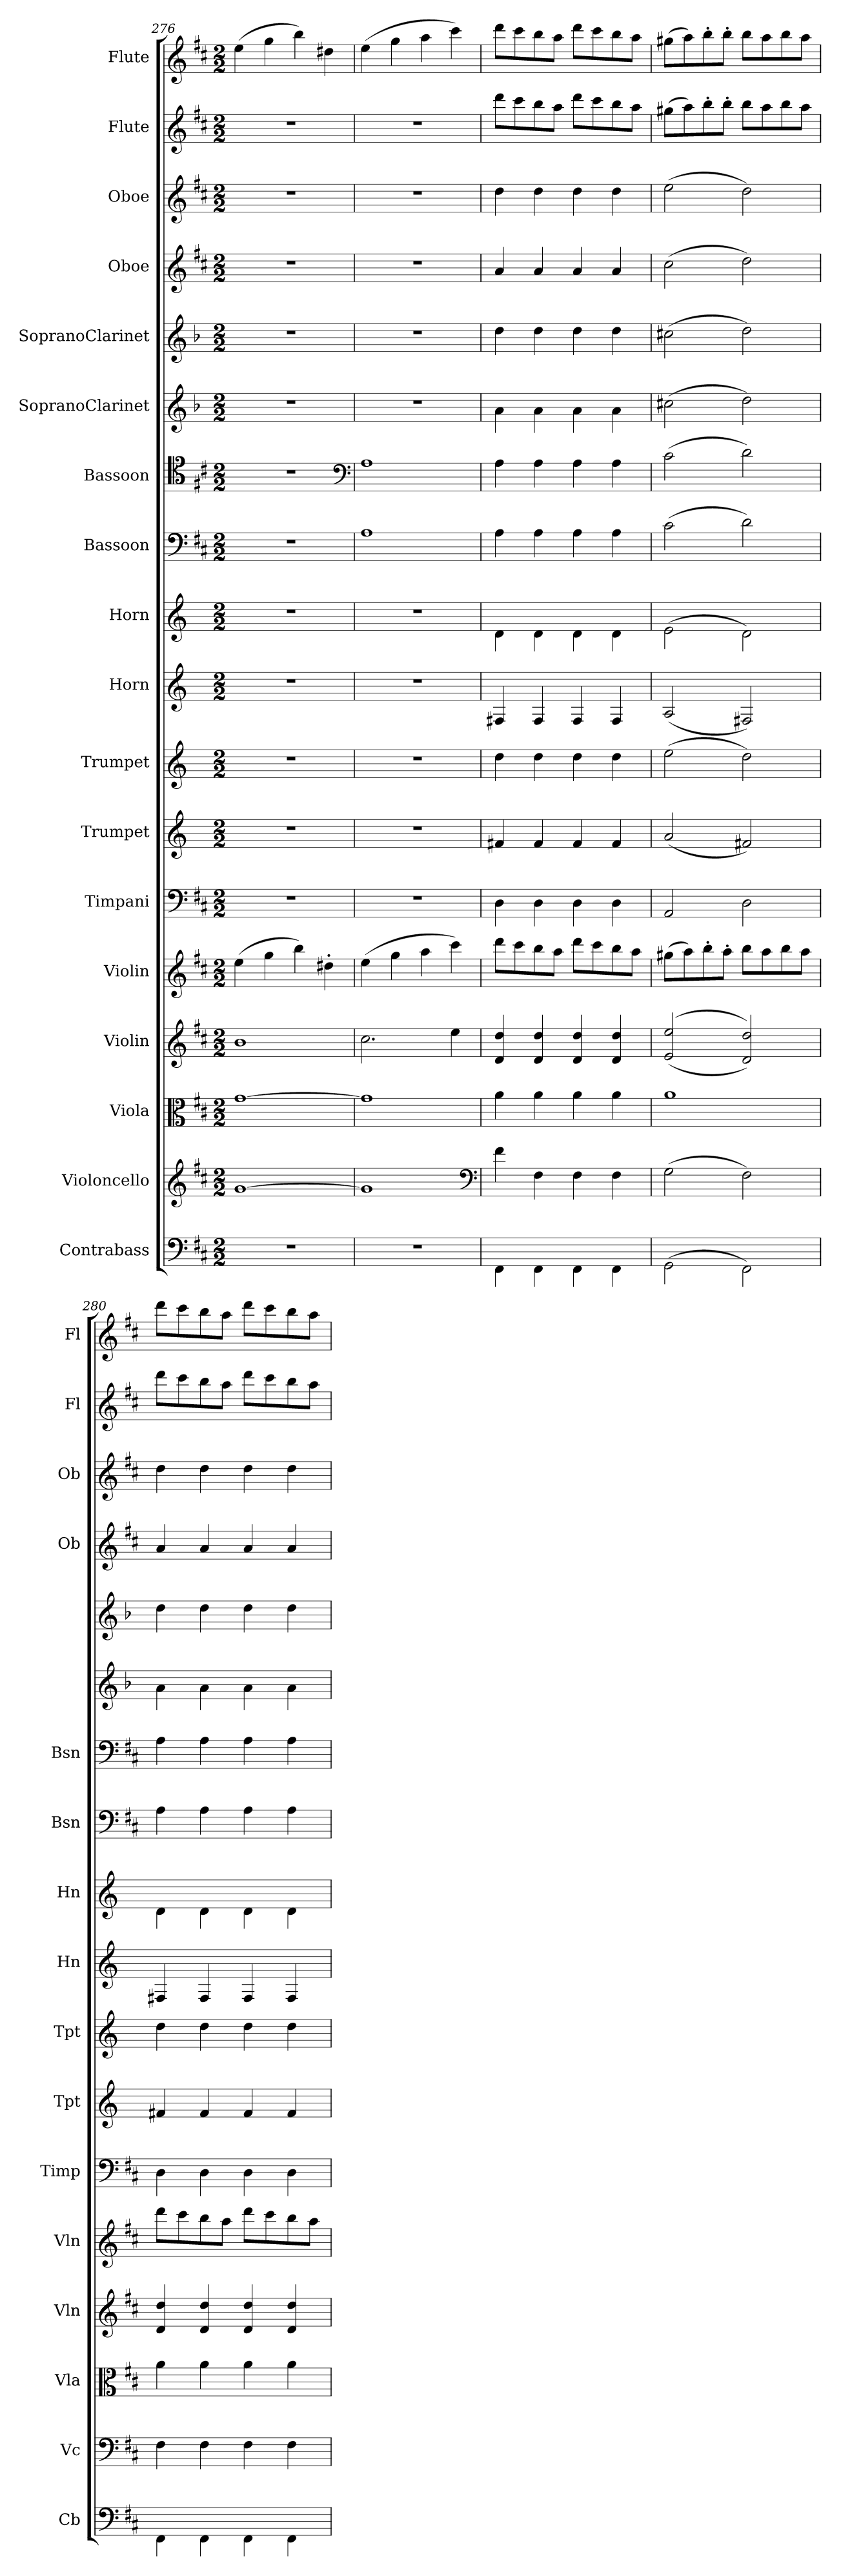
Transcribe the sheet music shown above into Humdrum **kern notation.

**kern	**kern	**kern	**kern	**kern	**kern	**kern	**kern	**kern	**kern	**kern	**kern	**kern	**kern	**kern	**kern	**kern	**kern
*part18	*part17	*part16	*part15	*part14	*part13	*part12	*part11	*part10	*part9	*part8	*part7	*part6	*part5	*part4	*part3	*part2	*part1
*staff18	*staff17	*staff16	*staff15	*staff14	*staff13	*staff12	*staff11	*staff10	*staff9	*staff8	*staff7	*staff6	*staff5	*staff4	*staff3	*staff2	*staff1
*I"Contrabass	*I"Violoncello	*I"Viola	*I"Violin	*I"Violin	*I"Timpani	*I"Trumpet	*I"Trumpet	*I"Horn	*I"Horn	*I"Bassoon	*I"Bassoon	*I"SopranoClarinet	*I"SopranoClarinet	*I"Oboe	*I"Oboe	*I"Flute	*I"Flute
*I'Cb	*I'Vc	*I'Vla	*I'Vln	*I'Vln	*I'Timp	*I'Tpt	*I'Tpt	*I'Hn	*I'Hn	*I'Bsn	*I'Bsn	*	*	*I'Ob	*I'Ob	*I'Fl	*I'Fl
*clefF4	*clefG2	*clefC3	*clefG2	*clefG2	*clefF4	*clefG2	*clefG2	*clefG2	*clefG2	*clefF4	*clefC4	*clefG2	*clefG2	*clefG2	*clefG2	*clefG2	*clefG2
*k[f#c#]	*k[f#c#]	*k[f#c#]	*k[f#c#]	*k[f#c#]	*k[f#c#]	*k[]	*k[]	*k[]	*k[]	*k[f#c#]	*k[f#c#]	*k[b-]	*k[b-]	*k[f#c#]	*k[f#c#]	*k[f#c#]	*k[f#c#]
*M2/2	*M2/2	*M2/2	*M2/2	*M2/2	*M2/2	*M2/2	*M2/2	*M2/2	*M2/2	*M2/2	*M2/2	*M2/2	*M2/2	*M2/2	*M2/2	*M2/2	*M2/2
=276	=276	=276	=276	=276	=276	=276	=276	=276	=276	=276	=276	=276	=276	=276	=276	=276	=276
1r	[1g\	[1g\	1b\	(4ee\	1r	1r	1r	1r	1r	1r	1r	1r	1r	1r	1r	1r	(4ee\
.	.	.	.	4gg\	.	.	.	.	.	.	.	.	.	.	.	.	4gg\
.	.	.	.	4bb\)	.	.	.	.	.	.	.	.	.	.	.	.	4bb\)
.	.	.	.	4dd#X'\	.	.	.	.	.	.	.	.	.	.	.	.	4dd#X\
*	*	*	*	*	*	*	*	*	*	*	*clefF4	*	*	*	*	*	*
=277	=277	=277	=277	=277	=277	=277	=277	=277	=277	=277	=277	=277	=277	=277	=277	=277	=277
1r	1g\]	1g\]	2.cc#\	(4ee\	1r	1r	1r	1r	1r	1A\	1A\	1r	1r	1r	1r	1r	(4ee\
.	.	.	.	4gg\	.	.	.	.	.	.	.	.	.	.	.	.	4gg\
.	.	.	.	4aa\	.	.	.	.	.	.	.	.	.	.	.	.	4aa\
.	.	.	4ee\	4ccc#\)	.	.	.	.	.	.	.	.	.	.	.	.	4ccc#\)
*	*clefF4	*	*	*	*	*	*	*	*	*	*	*	*	*	*	*	*
=278	=278	=278	=278	=278	=278	=278	=278	=278	=278	=278	=278	=278	=278	=278	=278	=278	=278
4FF#\	4f#\	4a\	4d/ 4dd/	8ddd\L	4D\	4f#X/	4dd\	4F#X/	4d\	4A\	4A\	4a\	4dd\	4a/	4dd\	8ddd\L	8ddd\L
.	.	.	.	8ccc#\	.	.	.	.	.	.	.	.	.	.	.	8ccc#\	8ccc#\
4FF#\	4F#\	4a\	4d/ 4dd/	8bb\	4D\	4f#/	4dd\	4F#/	4d\	4A\	4A\	4a\	4dd\	4a/	4dd\	8bb\	8bb\
.	.	.	.	8aa\J	.	.	.	.	.	.	.	.	.	.	.	8aa\J	8aa\J
4FF#\	4F#\	4a\	4d/ 4dd/	8ddd\L	4D\	4f#/	4dd\	4F#/	4d\	4A\	4A\	4a\	4dd\	4a/	4dd\	8ddd\L	8ddd\L
.	.	.	.	8ccc#\	.	.	.	.	.	.	.	.	.	.	.	8ccc#\	8ccc#\
4FF#\	4F#\	4a\	4d/ 4dd/	8bb\	4D\	4f#/	4dd\	4F#/	4d\	4A\	4A\	4a\	4dd\	4a/	4dd\	8bb\	8bb\
.	.	.	.	8aa\J	.	.	.	.	.	.	.	.	.	.	.	8aa\J	8aa\J
=279	=279	=279	=279	=279	=279	=279	=279	=279	=279	=279	=279	=279	=279	=279	=279	=279	=279
(2GG\	(2G\	1a\	(<(>2e/ 2ee/	(8gg#X\L	2AA/	(2a/	(2ee\	(2A/	(2e\	(2c#\	(2c#\	(2cc#X\	(2cc#X\	(2cc#\	(2ee\	(8gg#X\L	(8gg#X\L
.	.	.	.	8aa\)	.	.	.	.	.	.	.	.	.	.	.	8aa\)	8aa\)
.	.	.	.	8bb'\	.	.	.	.	.	.	.	.	.	.	.	8bb'\	8bb'\
.	.	.	.	8aa'\J	.	.	.	.	.	.	.	.	.	.	.	8bb'\J	8bb'\J
2FF#\)	2F#\)	.	2d/ 2dd/))	8bb\L	2D\	2f#X/)	2dd\)	2F#X/)	2d\)	2d\)	2d\)	2dd\)	2dd\)	2dd\)	2dd\)	8bb\L	8bb\L
.	.	.	.	8aa\	.	.	.	.	.	.	.	.	.	.	.	8aa\	8aa\
.	.	.	.	8bb\	.	.	.	.	.	.	.	.	.	.	.	8bb\	8bb\
.	.	.	.	8aa\J	.	.	.	.	.	.	.	.	.	.	.	8aa\J	8aa\J
=280	=280	=280	=280	=280	=280	=280	=280	=280	=280	=280	=280	=280	=280	=280	=280	=280	=280
4FF#\	4F#\	4a\	4d/ 4dd/	8ddd\L	4D\	4f#X/	4dd\	4F#X/	4d\	4A\	4A\	4a\	4dd\	4a/	4dd\	8ddd\L	8ddd\L
.	.	.	.	8ccc#\	.	.	.	.	.	.	.	.	.	.	.	8ccc#\	8ccc#\
4FF#\	4F#\	4a\	4d/ 4dd/	8bb\	4D\	4f#/	4dd\	4F#/	4d\	4A\	4A\	4a\	4dd\	4a/	4dd\	8bb\	8bb\
.	.	.	.	8aa\J	.	.	.	.	.	.	.	.	.	.	.	8aa\J	8aa\J
4FF#\	4F#\	4a\	4d/ 4dd/	8ddd\L	4D\	4f#/	4dd\	4F#/	4d\	4A\	4A\	4a\	4dd\	4a/	4dd\	8ddd\L	8ddd\L
.	.	.	.	8ccc#\	.	.	.	.	.	.	.	.	.	.	.	8ccc#\	8ccc#\
4FF#\	4F#\	4a\	4d/ 4dd/	8bb\	4D\	4f#/	4dd\	4F#/	4d\	4A\	4A\	4a\	4dd\	4a/	4dd\	8bb\	8bb\
.	.	.	.	8aa\J	.	.	.	.	.	.	.	.	.	.	.	8aa\J	8aa\J
=	=	=	=	=	=	=	=	=	=	=	=	=	=	=	=	=	=
*-	*-	*-	*-	*-	*-	*-	*-	*-	*-	*-	*-	*-	*-	*-	*-	*-	*-
